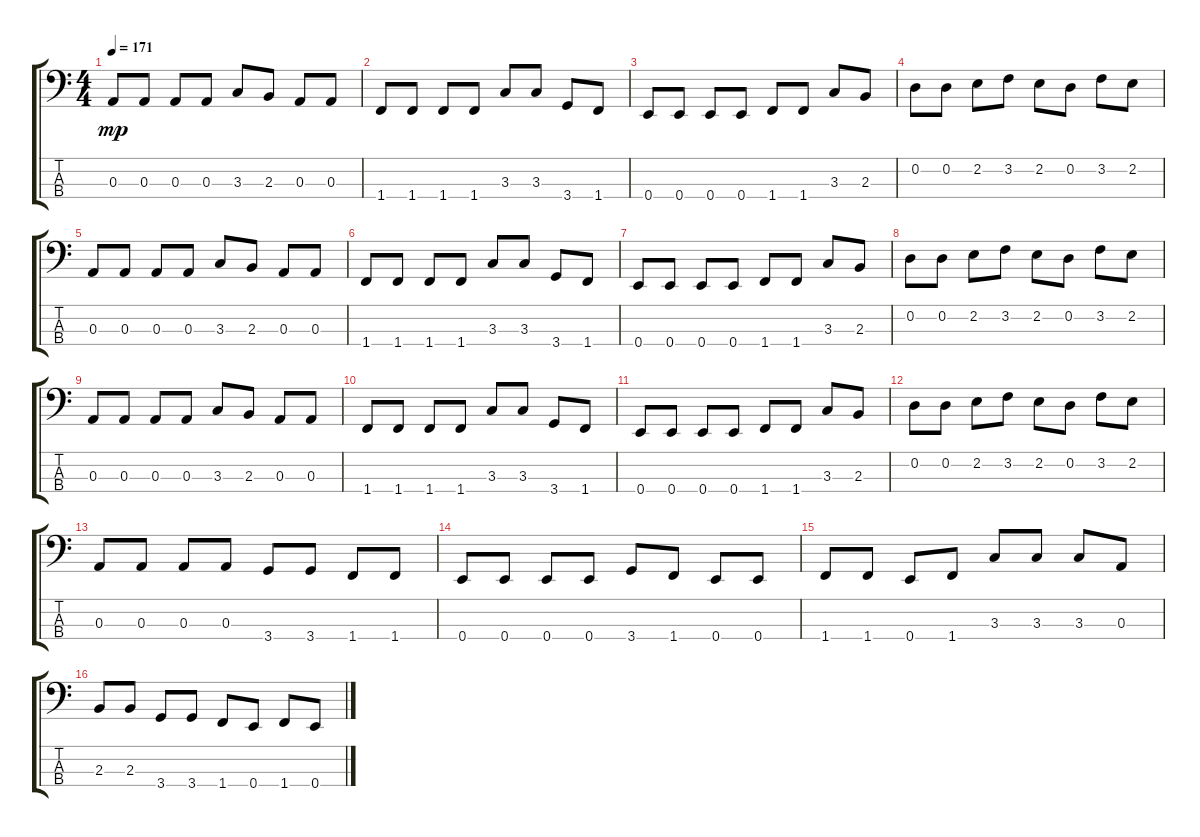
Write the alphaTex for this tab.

\track "" {instrument electricbasspick}
\staff {score tabs}
\tuning (G2 D2 A1 E1) {hide}
\ts (4 4)
\tempo 171
\clef f4
\ks c
0.3.8{dy mp} 0.3.8 0.3.8 0.3.8 3.3.8 2.3.8 0.3.8 0.3.8 |
1.4.8 1.4.8 1.4.8 1.4.8 3.3.8 3.3.8 3.4.8 1.4.8 |
0.4.8 0.4.8 0.4.8 0.4.8 1.4.8 1.4.8 3.3.8 2.3.8 |
0.2.8 0.2.8 2.2.8 3.2.8 2.2.8 0.2.8 3.2.8 2.2.8 |
0.3.8 0.3.8 0.3.8 0.3.8 3.3.8 2.3.8 0.3.8 0.3.8 |
1.4.8 1.4.8 1.4.8 1.4.8 3.3.8 3.3.8 3.4.8 1.4.8 |
0.4.8 0.4.8 0.4.8 0.4.8 1.4.8 1.4.8 3.3.8 2.3.8 |
0.2.8 0.2.8 2.2.8 3.2.8 2.2.8 0.2.8 3.2.8 2.2.8 |
0.3.8 0.3.8 0.3.8 0.3.8 3.3.8 2.3.8 0.3.8 0.3.8 |
1.4.8 1.4.8 1.4.8 1.4.8 3.3.8 3.3.8 3.4.8 1.4.8 |
0.4.8 0.4.8 0.4.8 0.4.8 1.4.8 1.4.8 3.3.8 2.3.8 |
0.2.8 0.2.8 2.2.8 3.2.8 2.2.8 0.2.8 3.2.8 2.2.8 |
0.3.8 0.3.8 0.3.8 0.3.8 3.4.8 3.4.8 1.4.8 1.4.8 |
0.4.8 0.4.8 0.4.8 0.4.8 3.4.8 1.4.8 0.4.8 0.4.8 |
1.4.8 1.4.8 0.4.8 1.4.8 3.3.8 3.3.8 3.3.8 0.3.8 |
2.3.8 2.3.8 3.4.8 3.4.8 1.4.8 0.4.8 1.4.8 0.4.8
